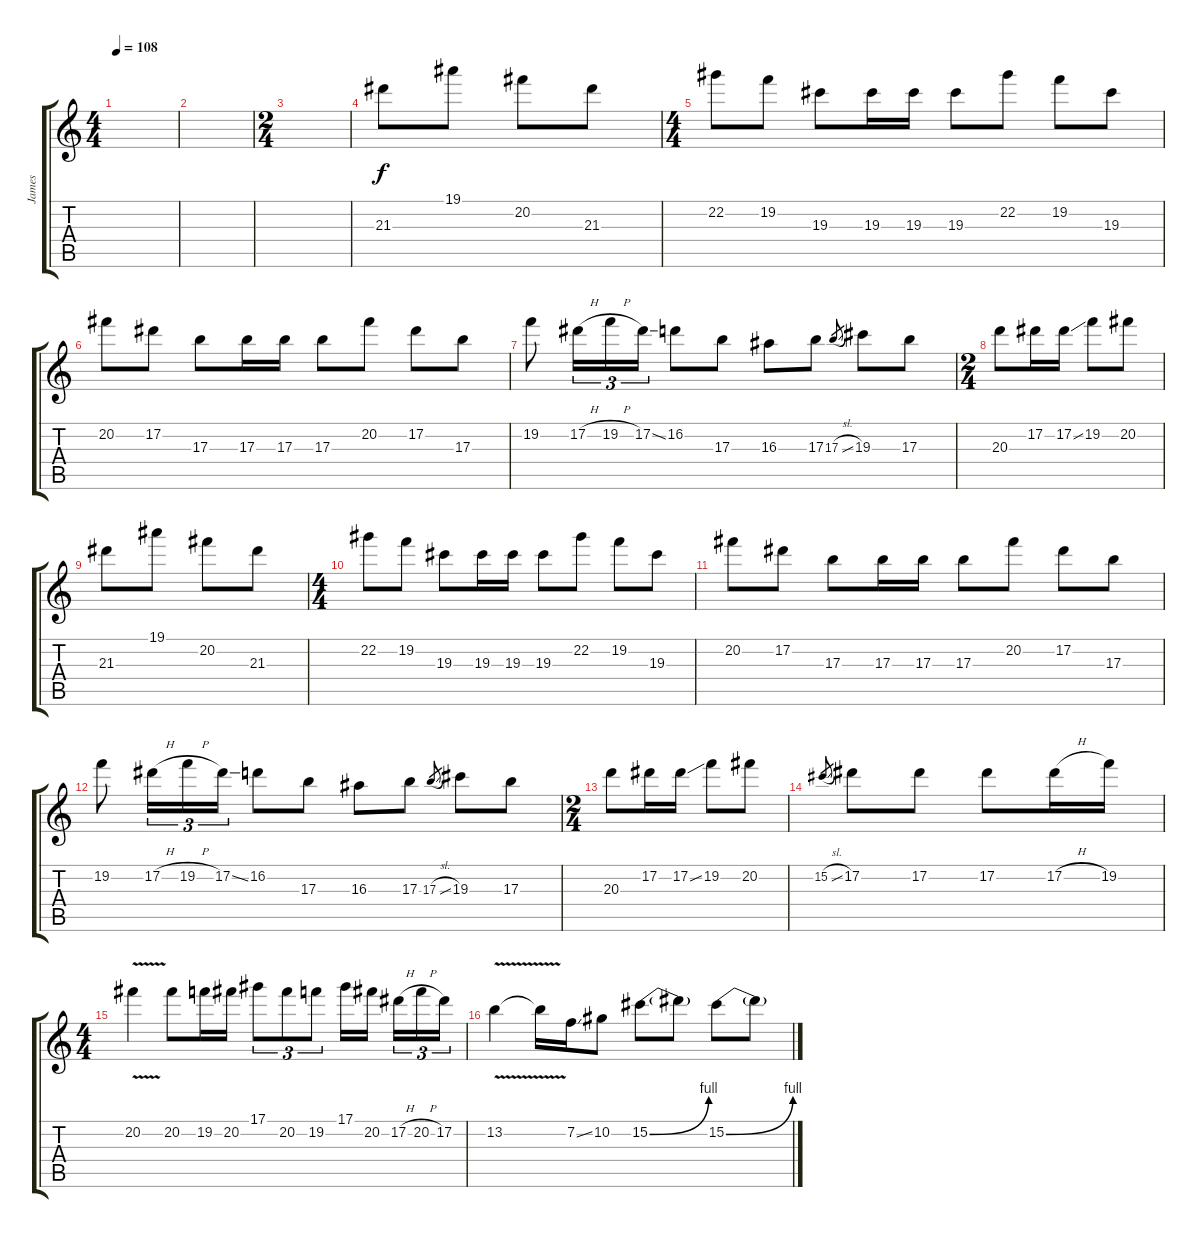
\track ("James" "James") {instrument distortionguitar}
\staff {score tabs}
\tuning (Eb4 Bb3 Gb3 Db3 Ab2 Eb2) {hide}
\ts (4 4)
\tempo 108
\clef g2
\ks c
|
|
\ts (2 4)
|
21.3.8 19.1.8 20.2.8 21.3.8 |
\ts (4 4)
22.2.8 19.2.8 19.3.8 19.3.16 19.3.16 19.3.8 22.2.8 19.2.8 19.3.8 |
20.2.8 17.2.8 17.3.8 17.3.16 17.3.16 17.3.8 20.2.8 17.2.8 17.3.8 |
19.2.8 17.2{h}.16{tu (3 2)} 19.2{h}.16{tu (3 2)} 17.2{ss}.16{tu (3 2)} 16.2.8 17.3.8 16.3.8 17.3.8 17.3{sl}.8{gr} 19.3.8 17.3.8 |
\ts (2 4)
20.3.8 17.2.16 17.2{ss}.16 19.2.8 20.2.8 |
21.3.8 19.1.8 20.2.8 21.3.8 |
\ts (4 4)
22.2.8 19.2.8 19.3.8 19.3.16 19.3.16 19.3.8 22.2.8 19.2.8 19.3.8 |
20.2.8 17.2.8 17.3.8 17.3.16 17.3.16 17.3.8 20.2.8 17.2.8 17.3.8 |
19.2.8 17.2{h}.16{tu (3 2)} 19.2{h}.16{tu (3 2)} 17.2{ss}.16{tu (3 2)} 16.2.8 17.3.8 16.3.8 17.3.8 17.3{sl}.8{gr} 19.3.8 17.3.8 |
\ts (2 4)
20.3.8 17.2.16 17.2{ss}.16 19.2.8 20.2.8 |
15.2{sl}.8{gr} 17.2.8 17.2.8 17.2.8 17.2{h}.16 19.2.16 |
\ts (4 4)
20.2{v}.4 20.2.8 19.2.16 20.2.16 17.1.8{tu (3 2)} 20.2.8{tu (3 2)} 19.2.8{tu (3 2)} 17.1.16 20.2.16{beam splitsecondary} 17.2{h}.16{tu (3 2)} 20.2{h}.16{tu (3 2)} 17.2.16{tu (3 2)} |
13.2{v}.4 13.2{v t}.16 7.2{ss}.16 10.2.8 15.2{be (bend 0 0 60 4)}.8 15.2{t}.8 15.2{be (bend 0 0 60 4)}.8 15.2{t}.8
